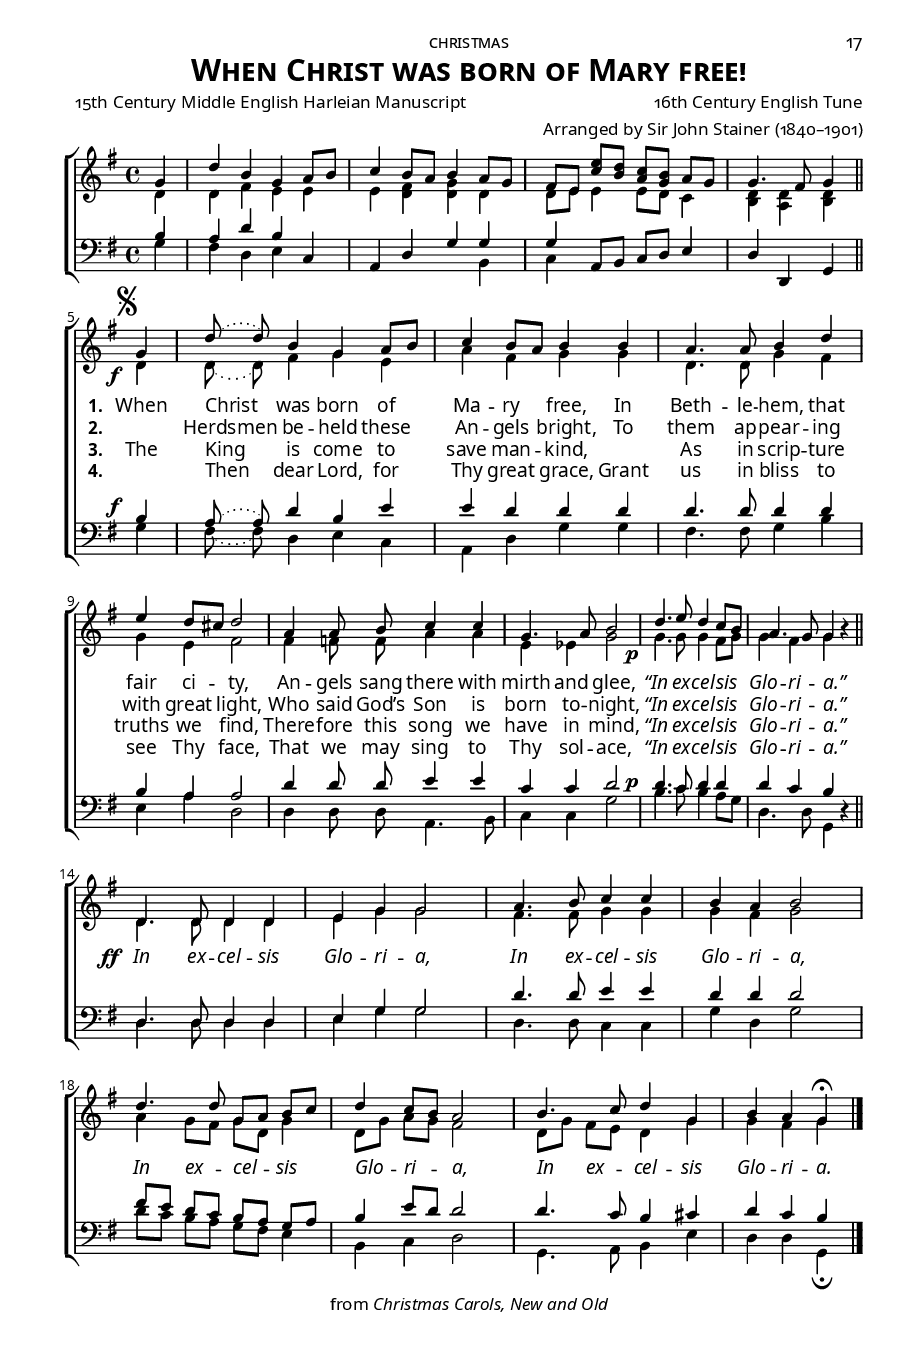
\version "2.14.2"
\include "util.ly"
\header {
  title = \markup{\override #'(font-name . "Garamond Premier Pro Semibold"){ \abs-fontsize #15 \smallCapsOldStyle"When Christ was born of Mary free!"}}
  poet = \markup\oldStyleNum"15th Century Middle English Harleian Manuscript"
  composer = \markup\oldStyleNum"16th Century English Tune"
  arranger = \markup\oldStyleNum"Arranged by Sir John Stainer (1840–1901)"
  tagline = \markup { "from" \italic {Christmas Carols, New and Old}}
}
\paper {
  paper-height = 9\in
  paper-width = 6\in
  indent = 0\in
  %system-system-spacing = #'((basic-distance . 10) (padding . 0))
  system-system-spacing =
    #'((basic-distance . 0)
       (minimum-distance . 0)
       (padding . -3)
       (stretchability . 100))
  ragged-last-bottom = ##f
  ragged-bottom = ##f
  two-sided = ##t
  inner-margin = 0.5\in
  outer-margin = 0.25\in
  top-margin = 0.25\in
  bottom-margin = 0.25\in
  first-page-number = #017
  print-first-page-number = ##t
  headerLine = \markup{\override #'(font-name . "Garamond Premier Pro") \smallCapsOldStyle"christmas"}
  oddHeaderMarkup = \markup\fill-line{
     \override #'(font-name . "Garamond Premier Pro")\abs-fontsize #8.5
     \combine 
        \fill-line{"" \on-the-fly #print-page-number-check-first
        \oldStylePageNum""
        }
        \fill-line{\headerLine}
  }
  evenHeaderMarkup = \markup {
     \override #'(font-name . "Garamond Premier Pro")\abs-fontsize #8.5
     \combine
        \on-the-fly #print-page-number-check-first
        \oldStylePageNum""
        \fill-line{\headerLine}
  }
}
#(set-global-staff-size 15) \paper{ #(define fonts (make-pango-font-tree "GoudyOlSt BT" "Garamond Premier Pro" "Garamond Premier Pro" (/ 15 20))) }
global = {
  \key g \major
  \time 4/4
  \autoBeamOff
  \override DynamicLineSpanner #'staff-padding = #0.0
  \override DynamicLineSpanner #'Y-extent = #'(1 . 1)
  \override DynamicText #'X-offset = #-3.5
}

sopMusic = \relative c'' {
  \partial 4 g4 |
  d' b g a8[ b] |
  c4 b8[ a] b4 a8[ g] |
  fis[ e] <e' c>[ <d b>] <c a>[ <b g>] a[ g] |
  \partial 4*3 g4. fis8 g4 | \break
  
  \mark \markup {\musicglyph #"scripts.segno"} \partial 4 g4_\f |
  \slurDotted d'8\noBeam(d) \slurSolid b4 g a8[ b] |
  c4 b8[ a] b4 b |
  a4. a8 b4 d |
  
  e d8[ cis] d2 |
  a4 a8\noBeam b8 c4 c |
  g4. a8 b2 |
  d4._\p e8 d4 c8[ b] |
  
  a4. g8 g4 b4\rest | \bar "||" \break
  d,4. d8 d4 d |
  e g g2 |
  a4. b8 c4 c |
  
  b a b2 | \break
  d4. d8 g,8[ a] b[ c] |
  d4 c8[ b] a2 |
  b4. c8 d4 g, |
  \partial 4*3 b a g4\fermata \bar "|."
  
}
sopWords = \lyricmode {
  
}

altoMusic = \relative c' {
  d4 |
  d fis e e |
  e <d fis> <d g> d |
  d8[ e] e4 e8[ d] c4 |
  <b d> <a d> <b d> |
  
  d |
  \slurDotted d8\noBeam( d) \slurSolid fis4 g e |
  a fis g g |
  d4. d8 g4 fis |
  
  g e fis2 |
  fis4 f8\noBeam f a4 a |
  e ees g2 |
  g4. g8 g4 fis8[ g] |
  
  g4 fis g s | \bar "||"
  d4. d8 d4 d |
  e g g2 |
  fis4. fis8 g4 g |
  
  g fis g2 |
  a4 g8[ fis] g[ d] g4 |
  d8[ g] a[ g] fis2 |
  d8[ g] fis[ e] d4 g |
  
  g fis g \bar "|."
}
altoWords = {
  \dropLyricsVI
  \lyricmode {
    \repeat unfold 16 { \skip 1 }
    \set stanza = #"1. "
    When Christ was born of Ma -- ry free,
    In Beth -- le -- hem, that fair ci -- ty,
    An -- gels sang there with mirth and glee,
    \markup\italic “In \markup\italic ex -- \markup\italic cel -- \markup\italic sis \markup\italic Glo -- \markup\italic ri -- \markup\italic a.”
  }
  \set stanza = \markup\dynamic"ff "
  \lyricmode {
    \dropLyricsIV
    \markup\italic In \markup\italic ex -- \markup\italic cel -- \markup\italic sis \markup\italic Glo -- \markup\italic ri -- \markup\italic a,
    \markup\italic In \markup\italic ex -- \markup\italic cel -- \markup\italic sis \markup\italic Glo -- \markup\italic ri -- \markup\italic a,
    \markup\italic In \markup\italic ex -- \markup\italic cel -- \markup\italic sis \markup\italic Glo -- \markup\italic ri -- \markup\italic a,
    \markup\italic In \markup\italic ex -- \markup\italic cel -- \markup\italic sis \markup\italic Glo -- \markup\italic ri -- \markup\italic a.
  }
}
altoWordsII = \lyricmode {
  \dropLyricsVI
  \repeat unfold 16 { \skip 1 }
  \set stanza = #"2. "
  \set ignoreMelismata = ##t
  _ Herds -- men
  \unset ignoreMelismata
  be -- held these An -- gels bright,
  To them ap -- pear -- ing with great light,
  Who said God’s Son is born to -- night,
  \markup\italic “In \markup\italic ex -- \markup\italic cel -- \markup\italic sis \markup\italic Glo -- \markup\italic ri -- \markup\italic a.”
}
altoWordsIII = \lyricmode {
  \dropLyricsVI
  \repeat unfold 16 { \skip 1 }
  \set stanza = #"3. "
  The King is come to save man -- kind, ""
  As in scrip -- ture truths we find,
  There -- fore this song we have in mind,
  \markup\italic “In \markup\italic ex -- \markup\italic cel -- \markup\italic sis \markup\italic Glo -- \markup\italic ri -- \markup\italic a.”
}
altoWordsIV = \lyricmode {
  \dropLyricsVI
  \repeat unfold 16 { \skip 1 }
  \set stanza = #"4. "
  _ Then dear Lord, for Thy great grace,
  Grant us in bliss to see Thy face,
  That we may sing to Thy sol -- ace,
  \markup\italic “In \markup\italic ex -- \markup\italic cel -- \markup\italic sis \markup\italic Glo -- \markup\italic ri -- \markup\italic a.”
}

tenorMusic = \relative c' {
  b4 |
  a d b c, |
  a d g g |
  g a,8[ b] c[ d] e4 |
  d d, g \bar "||"
  
  b'^\f |
  \slurDotted a8\noBeam( a) \slurSolid d4 b e |
  e d d d |
  d4. d8 d4 d |
  
  b a a2 |
  d4 d8\noBeam d e4 e |
  c c d2
  d4.^\p c8 d4 d |
  
  d c b s \bar "||"
  d,4. d8 d4 d |
  e g g2 |
  d'4. d8 e4 e |
  d d d2 |
  fis8[ e] d[ c] b[ a] g[ a] |
  b4 e8[ d] d2 |
  d4. c8 b4 cis |
  
  d c b \bar "|."
}
tenorWords = \lyricmode {

}

bassMusic = \relative c' {
  g4 |
  fis d e s |
  s4*3 b4 |
  c s4*3 |
  s4*3 \bar "||"
  
  g'4 |
  \slurDotted fis8\noBeam( fis) \slurSolid d4 e c |
  a d g g |
  fis4. fis8 g4 b |
  
  e, a d,2 |
  d4 d8\noBeam d a4. b8 |
  c4 c g'2 |
  b4. c8 b4 a8[ g] |
  
  d4. d8 g,4 d'\rest |
  d4. d8 d4 d |
  e g g2 |
  d4. d8 c4 c |
  
  g' d g2 |
  d'8[ c] b[ a] g[ fis] e4 |
  b c d2 |
  g,4. a8 b4 e |
  
  d d g,\fermata \bar "|."
}
bassWords = \lyricmode {

}

\score {
  <<
   \new ChoirStaff <<
%    \new Lyrics = sopranos \with { \override VerticalAxisGroup #'nonstaff-relatedstaff-spacing = #'((basic-distance . 1)) }
    \new Staff = women <<
      \new Voice = "sopranos" { \voiceOne << \global \sopMusic >> }
      \new Voice = "altos" { \voiceTwo << \global \altoMusic >> }
    >>
    \new Lyrics \with { alignAboveContext = #"women" \override VerticalAxisGroup #'nonstaff-relatedstaff-spacing = #'((basic-distance . 1))} \lyricsto "sopranos" \sopWords
    \new Lyrics = "altosIV"  \with { alignBelowContext = #"women" } \lyricsto "altos" \altoWordsIV
    \new Lyrics = "altosIII"  \with { alignBelowContext = #"women" } \lyricsto "altos" \altoWordsIII
    \new Lyrics = "altosII"  \with { alignBelowContext = #"women" } \lyricsto "altos" \altoWordsII
    \new Lyrics = "altos"  \with { alignBelowContext = #"women" } \lyricsto "altos" \altoWords
   \new Staff = men <<
      \clef bass
      \new Voice = "tenors" { \voiceOne << \global \tenorMusic >> }
      \new Voice = "basses" { \voiceTwo << \global \bassMusic >> }
    >>
    \new Lyrics \with { alignAboveContext = #"men" \override VerticalAxisGroup #'nonstaff-relatedstaff-spacing = #'((basic-distance . 1)) } \lyricsto "tenors" \tenorWords
    \new Lyrics \with { alignBelowContext = #"men" \override VerticalAxisGroup #'nonstaff-relatedstaff-spacing = #'((basic-distance . 1)) } \lyricsto "basses" \bassWords
  >>
%    \new PianoStaff << \new Staff { \new Voice { \pianoRH } } \new Staff { \clef "bass" \pianoLH } >>
  >>
  \layout {
    \context {
      \Score
      \override SpacingSpanner #'base-shortest-duration = #(ly:make-moment 1 2)
      \override SpacingSpanner #'common-shortest-duration = #(ly:make-moment 1 2)
    }
    \context {
      % Remove all empty staves
      % \Staff \RemoveEmptyStaves \override VerticalAxisGroup #'remove-first = ##t
    }
    \context {
      \Lyrics
      \override LyricText #'X-offset = #center-on-word
    }
  }
}

